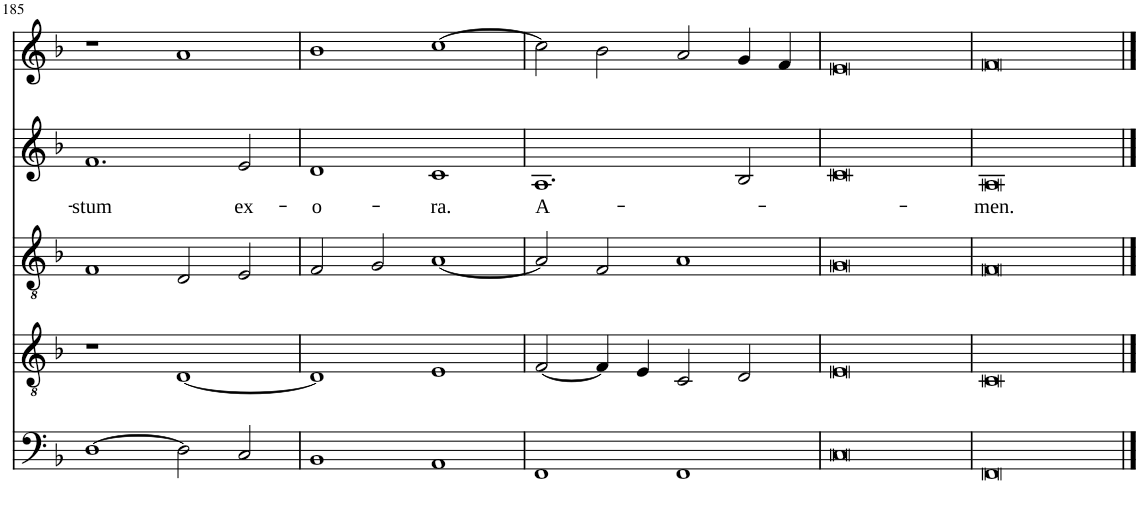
**kern	**kern	**kern	**kern	**text	**kern
*part5	*part4	*part3	*part2	*part2	*part1
*staff5	*staff4	*staff3	*staff2	*staff2	*staff1
*I"Bass	*I"Tenor 2	*I"Tenor 1	*I"Alto	*	*I"Soprano
*I'B	*I'T	*I'T	*	*	*I'S
!!LO:PB:g=z
*clefF4	*clefGv2	*clefGv2	*clefG2	*	*clefG2
*k[b-]	*k[b-]	*k[b-]	*k[b-]	*	*k[b-]
*M2/1	*M2/1	*M2/1	*M2/1	*	*M2/1
=185	=185	=185	=185	=185	=185
!	!	!	!	!LO:LY:b	!
[1D	1r	1F	1.f	-stum	1r
2D\]	[1D	2D/	.	.	1a
!	!	!	!	!LO:LY:b	!
2C/	.	2E/	2e/	ex-	.
=186	=186	=186	=186	=186	=186
!	!	!	!	!LO:LY:b	!
1BB-	1D]	2F/	1d	-o-	1b-
.	.	2G/	.	.	.
!	!	!	!	!LO:LY:b	!
1AA	1E	[1A	1c	-ra.	[1cc
=187	=187	=187	=187	=187	=187
!	!	!	!	!LO:LY:b	!
1FF	[2F/	2A/]	1.A	A-	2cc\]
.	4F/]	2F/	.	.	2b-\
.	4E/	.	.	.	.
1FF	2C/	1A	.	.	2a/
.	2D/	.	2B-/	.	4g/
.	.	.	.	.	4f/
=188	=188	=188	=188	=188	=188
0C	0E	0G	0c	.	0e
=189	=189	=189	=189	=189	=189
!	!	!	!	!LO:LY:b	!
0FF	0C	0F	0A	-men.	0f
==	==	==	==	==	==
*-	*-	*-	*-	*-	*-
